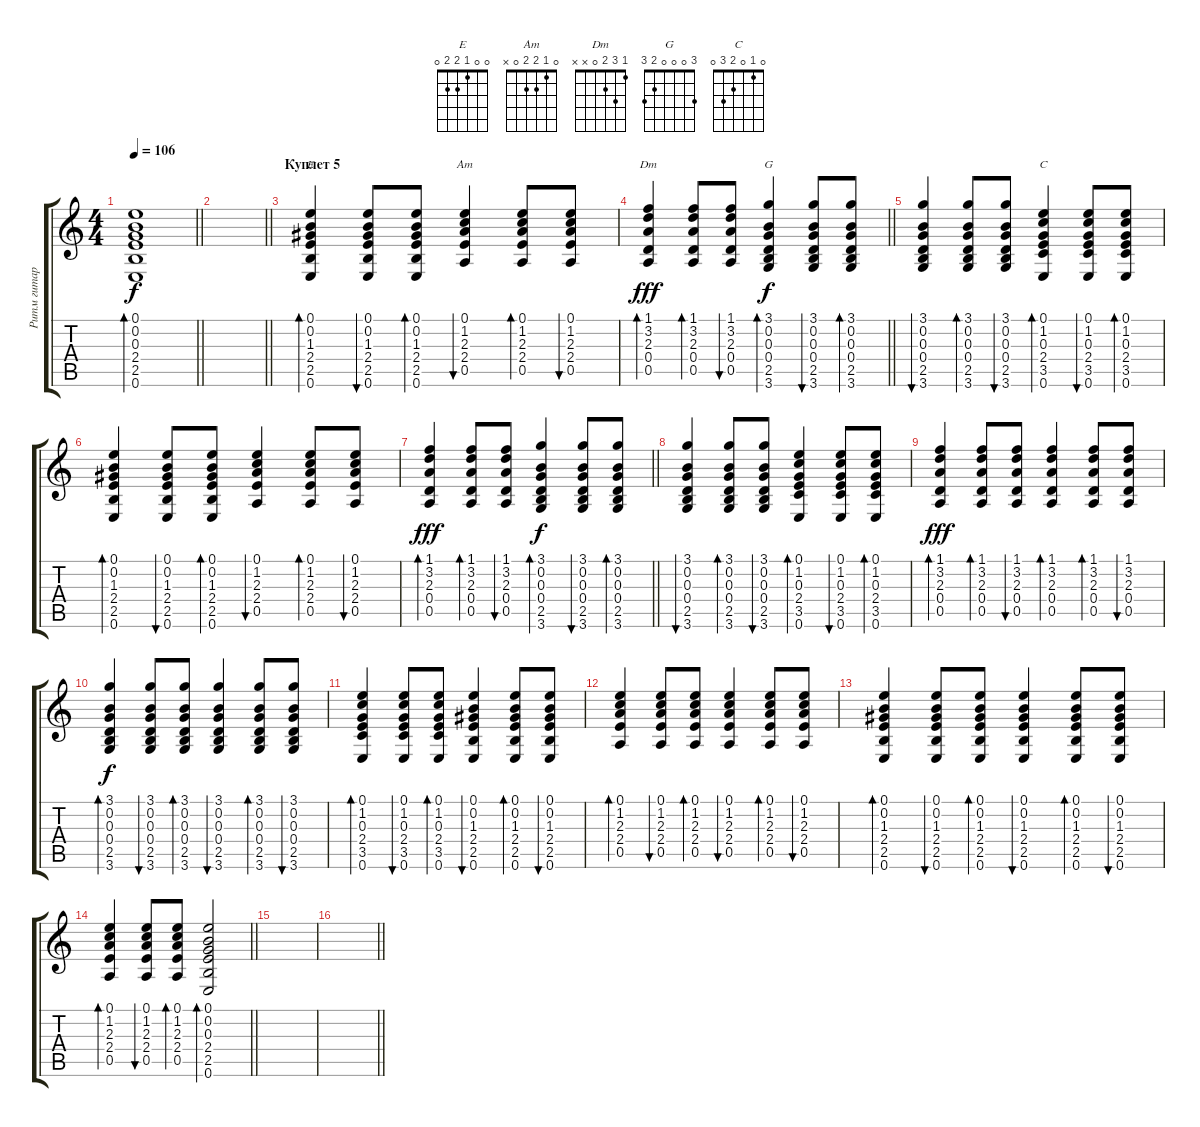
\track ("Ритм гитара (основная)" "Ритм гитар") {instrument acousticguitarsteel}
\staff {score tabs}
\tuning (E4 B3 G3 D3 A2 E2) {hide}
\chord ("E" 0 0 1 2 2 0)
\chord ("Am" 0 1 2 2 0 x)
\chord ("Dm" 1 3 2 0 x x)
\chord ("G" 3 0 0 0 2 3)
\chord ("C" 0 1 0 2 3 0)
\ts (4 4)
\tempo 106
\clef g2
\barLineRight lightlight
\ks c
(0.1 0.2 0.3 2.4 2.5 0.6).1{bd 30 dy f} |
\barLineRight lightlight
|
\section ("" "Куплет 5")
(0.1 0.2 1.3 2.4 2.5 0.6).4{bd 120 ch "E"} (0.1 0.2 1.3 2.4 2.5 0.6).8{bu 30} (0.1 0.2 1.3 2.4 2.5 0.6).8{bd 30} (0.1 1.2 2.3 2.4 0.5).4{bu 30 ch "Am"} (0.1 1.2 2.3 2.4 0.5).8{bd 30} (0.1 1.2 2.3 2.4 0.5).8{bu 30} |
\barLineRight lightlight
(1.1 3.2 2.3 0.4 0.5).4{bd 30 ch "Dm" dy fff} (1.1 3.2 2.3 0.4 0.5).8{bd 30} (1.1 3.2 2.3 0.4 0.5).8{bu 30} (3.1 0.2 0.3 0.4 2.5 3.6).4{bd 30 ch "G" dy f} (3.1 0.2 0.3 0.4 2.5 3.6).8{bu 30} (3.1 0.2 0.3 0.4 2.5 3.6).8{bd 30} |
(3.1 0.2 0.3 0.4 2.5 3.6).4{bu 30} (3.1 0.2 0.3 0.4 2.5 3.6).8{bd 30} (3.1 0.2 0.3 0.4 2.5 3.6).8{bu 30} (0.1 1.2 0.3 2.4 3.5 0.6).4{bd 30 ch "C"} (0.1 1.2 0.3 2.4 3.5 0.6).8{bu 30} (0.1 1.2 0.3 2.4 3.5 0.6).8{bd 30} |
(0.1 0.2 1.3 2.4 2.5 0.6).4{bd 30} (0.1 0.2 1.3 2.4 2.5 0.6).8{bu 30} (0.1 0.2 1.3 2.4 2.5 0.6).8{bd 30} (0.1 1.2 2.3 2.4 0.5).4{bu 30} (0.1 1.2 2.3 2.4 0.5).8{bd 30} (0.1 1.2 2.3 2.4 0.5).8{bu 30} |
\barLineRight lightlight
(1.1 3.2 2.3 0.4 0.5).4{bd 30 dy fff} (1.1 3.2 2.3 0.4 0.5).8{bd 30} (1.1 3.2 2.3 0.4 0.5).8{bu 30} (3.1 0.2 0.3 0.4 2.5 3.6).4{bd 30 dy f} (3.1 0.2 0.3 0.4 2.5 3.6).8{bu 30} (3.1 0.2 0.3 0.4 2.5 3.6).8{bd 30} |
(3.1 0.2 0.3 0.4 2.5 3.6).4{bu 30} (3.1 0.2 0.3 0.4 2.5 3.6).8{bd 30} (3.1 0.2 0.3 0.4 2.5 3.6).8{bu 30} (0.1 1.2 0.3 2.4 3.5 0.6).4{bd 30} (0.1 1.2 0.3 2.4 3.5 0.6).8{bu 30} (0.1 1.2 0.3 2.4 3.5 0.6).8{bd 30} |
(1.1 3.2 2.3 0.4 0.5).4{bd 30 dy fff} (1.1 3.2 2.3 0.4 0.5).8{bd 30} (1.1 3.2 2.3 0.4 0.5).8{bu 30} (1.1 3.2 2.3 0.4 0.5).4{bd 30} (1.1 3.2 2.3 0.4 0.5).8{bd 30} (1.1 3.2 2.3 0.4 0.5).8{bu 30} |
(3.1 0.2 0.3 0.4 2.5 3.6).4{bd 30 dy f} (3.1 0.2 0.3 0.4 2.5 3.6).8{bu 30} (3.1 0.2 0.3 0.4 2.5 3.6).8{bd 30} (3.1 0.2 0.3 0.4 2.5 3.6).4{bu 30} (3.1 0.2 0.3 0.4 2.5 3.6).8{bd 30} (3.1 0.2 0.3 0.4 2.5 3.6).8{bu 30} |
(0.1 1.2 0.3 2.4 3.5 0.6).4{bd 30} (0.1 1.2 0.3 2.4 3.5 0.6).8{bu 30} (0.1 1.2 0.3 2.4 3.5 0.6).8{bd 30} (0.1 0.2 1.3 2.4 2.5 0.6).4{bu 30} (0.1 0.2 1.3 2.4 2.5 0.6).8{bd 30} (0.1 0.2 1.3 2.4 2.5 0.6).8{bu 30} |
(0.1 1.2 2.3 2.4 0.5).4{bd 30} (0.1 1.2 2.3 2.4 0.5).8{bu 30} (0.1 1.2 2.3 2.4 0.5).8{bd 30} (0.1 1.2 2.3 2.4 0.5).4{bu 30} (0.1 1.2 2.3 2.4 0.5).8{bd 30} (0.1 1.2 2.3 2.4 0.5).8{bu 30} |
(0.1 0.2 1.3 2.4 2.5 0.6).4{bd 30} (0.1 0.2 1.3 2.4 2.5 0.6).8{bu 30} (0.1 0.2 1.3 2.4 2.5 0.6).8{bd 30} (0.1 0.2 1.3 2.4 2.5 0.6).4{bu 30} (0.1 0.2 1.3 2.4 2.5 0.6).8{bd 30} (0.1 0.2 1.3 2.4 2.5 0.6).8{bu 30} |
\barLineRight lightlight
(0.1 1.2 2.3 2.4 0.5).4{bd 30} (0.1 1.2 2.3 2.4 0.5).8{bu 30} (0.1 1.2 2.3 2.4 0.5).8{bd 30} (0.1 0.2 0.3 2.4 2.5 0.6).2{bd 30} |
|
\barLineRight lightlight
